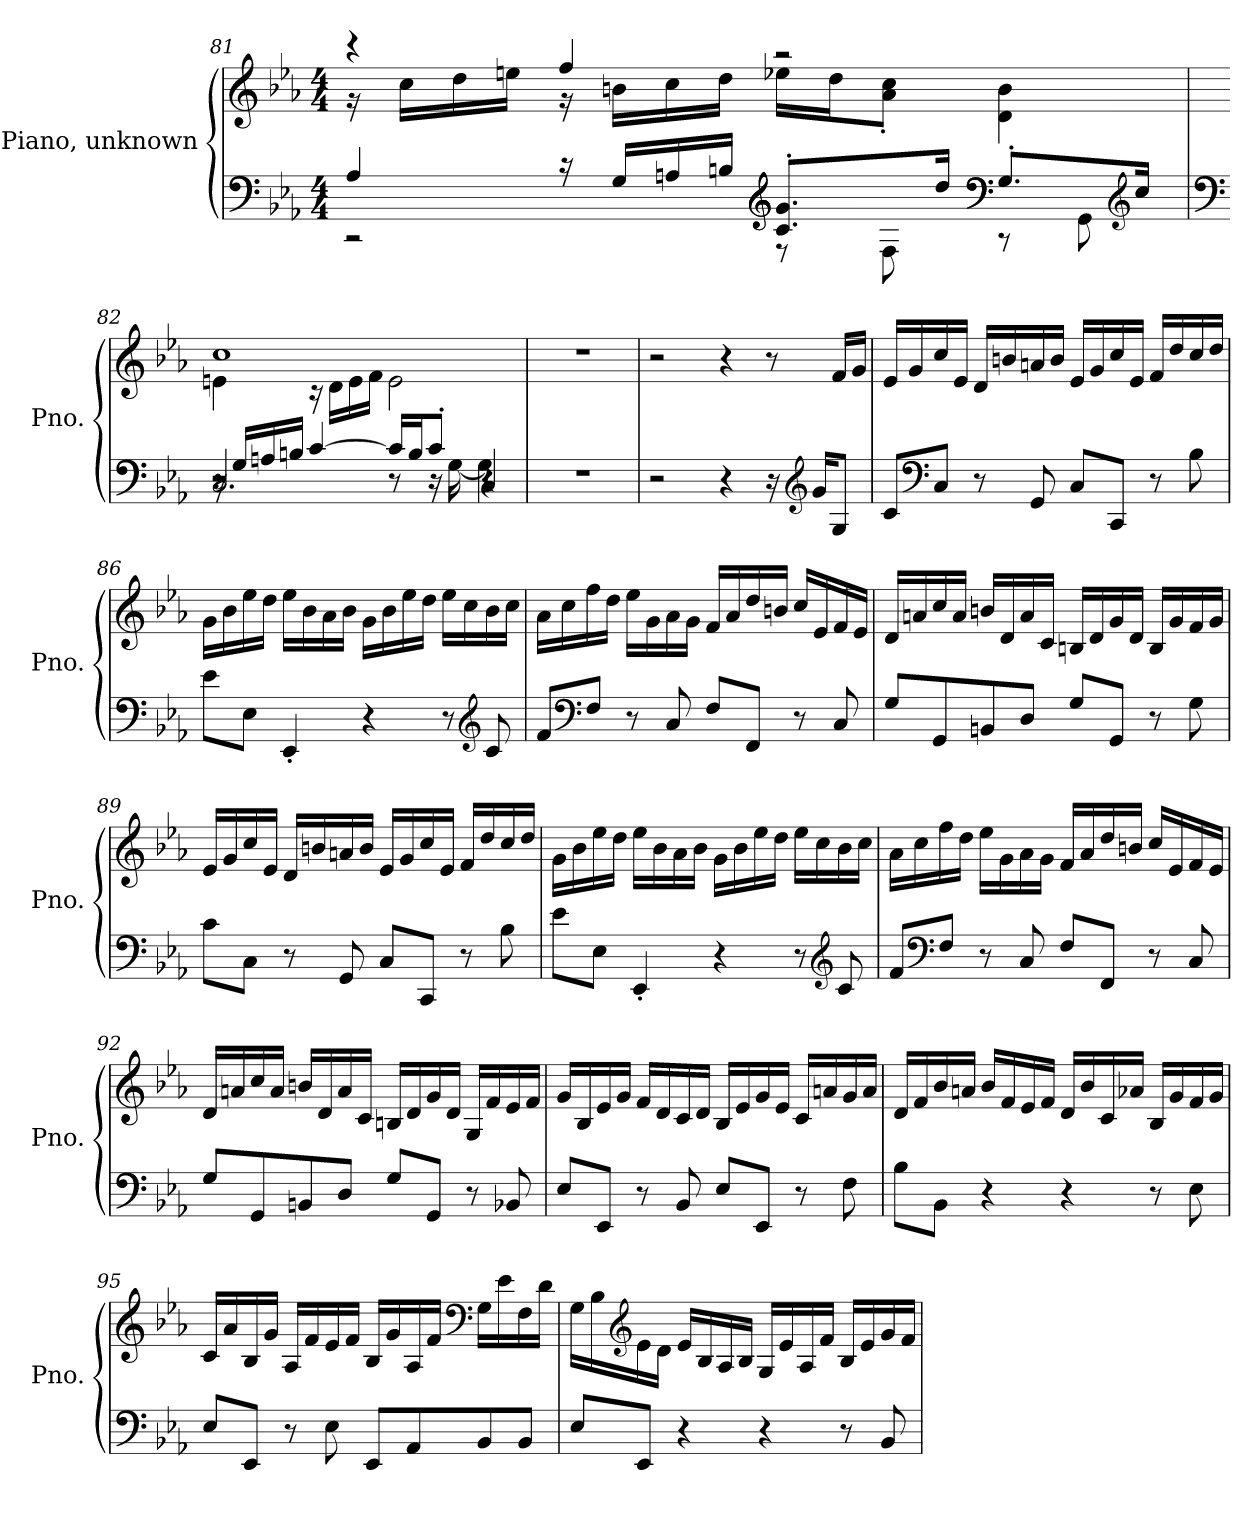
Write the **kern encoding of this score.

**kern	**kern
*part1	*part1
*staff2	*staff1
*I"Piano, unknown	*
*I'Pno.	*
*clefF4	*clefG2
*k[b-e-a-]	*k[b-e-a-]
*M4/4	*M4/4
=81	=81
*^	*^
4A-/	2r	4r	16r
.	.	.	16cc\LL
.	.	.	16dd\
.	.	.	16een\JJ
16r	.	4ff/	16r
16G/LL	.	.	16bn\LL
16An/	.	.	16cc\
16Bn/JJ	.	.	16dd\JJ
*clefG2	*	*	*
8.c/' 8.g/'L	8r	2r	16ee-X\LL
.	.	.	16dd\J
.	8F\	.	8a-\' 8cc\'J
16dd/Jk	.	.	.
*clefF4	*	*	*
8.G'/L	8r	.	4d\ 4b\
.	8GG\	.	.
*clefG2	*	*	*
16cc/Jk	.	.	.
*v	*v	*	*
!!LO:LB:g=z	!!
=82	=82	=82
*clefF4	*	*
*^	*	*
*	*^	*	*
16r	2r	2.C/	1cc	4en\
16G/LL	.	.	.	.
16An/	.	.	.	.
16Bn/JJ	.	.	.	.
[4c/	.	.	.	16r
.	.	.	.	16d\LL
.	.	.	.	16e\
.	.	.	.	16f\JJ
16c/LL]	8r	.	.	2e\
16B/J	.	.	.	.
8c'/J	16r	.	.	.
.	[16G\	.	.	.
4C/	4G\]	4r	.	.
*v	*v	*v	*	*
*	*v	*v
=83	=83
1r	1r
=84	=84
2r	2r
4r	4r
16r	8r
*clefG2	*
16g/KL	.
8G/J	16f/LL
.	16g/JJ
!!LO:LB:g=z
=85	=85
8c/L	16e-/LL
.	16g/
*clefF4	*
8C/J	16cc/
.	16e-/JJ
8r	16d/LL
.	16bn/
8GG/	16an/
.	16b/JJ
8C/L	16e-/LL
.	16g/
8CC/J	16cc/
.	16e-/JJ
8r	16f/LL
.	16dd/
8B-\	16cc/
.	16dd/JJ
=86	=86
8e-\L	16g\LL
.	16b-\
8E-\J	16ee-\
.	16dd\JJ
4EE-'/	16ee-\LL
.	16b-\
.	16a-\
.	16b-\JJ
4r	16g\LL
.	16b-\
.	16ee-\
.	16dd\JJ
8r	16ee-\LL
.	16cc\
*clefG2	*
8c/	16b-\
.	16cc\JJ
!!LO:LB:g=z
=87	=87
8f/L	16a-\LL
.	16cc\
*clefF4	*
8F/J	16ff\
.	16dd\JJ
8r	16ee-\LL
.	16g\
8C/	16a-\
.	16g\JJ
8F/L	16f/LL
.	16a-/
8FF/J	16dd/
.	16bn/JJ
8r	16cc/LL
.	16e-/
8C/	16f/
.	16e-/JJ
=88	=88
8G/L	16d/LL
.	16an/
8GG/	16cc/
.	16a/JJ
8BBn/	16bn/LL
.	16d/
8D/J	16a/
.	16c/JJ
8G/L	16Bn/LL
.	16d/
8GG/J	16g/
.	16d/JJ
8r	16B/LL
.	16g/
8G\	16f/
.	16g/JJ
!!LO:LB:g=z
=89	=89
8c\L	16e-/LL
.	16g/
8C\J	16cc/
.	16e-/JJ
8r	16d/LL
.	16bn/
8GG/	16an/
.	16b/JJ
8C/L	16e-/LL
.	16g/
8CC/J	16cc/
.	16e-/JJ
8r	16f/LL
.	16dd/
8B-\	16cc/
.	16dd/JJ
=90	=90
8e-\L	16g\LL
.	16b-\
8E-\J	16ee-\
.	16dd\JJ
4EE-'/	16ee-\LL
.	16b-\
.	16a-\
.	16b-\JJ
4r	16g\LL
.	16b-\
.	16ee-\
.	16dd\JJ
8r	16ee-\LL
.	16cc\
*clefG2	*
8c/	16b-\
.	16cc\JJ
!!LO:LB:g=z
=91	=91
8f/L	16a-\LL
.	16cc\
*clefF4	*
8F/J	16ff\
.	16dd\JJ
8r	16ee-\LL
.	16g\
8C/	16a-\
.	16g\JJ
8F/L	16f/LL
.	16a-/
8FF/J	16dd/
.	16bn/JJ
8r	16cc/LL
.	16e-/
8C/	16f/
.	16e-/JJ
=92	=92
8G/L	16d/LL
.	16an/
8GG/	16cc/
.	16a/JJ
8BBn/	16bn/LL
.	16d/
8D/J	16a/
.	16c/JJ
8G/L	16Bn/LL
.	16d/
8GG/J	16g/
.	16d/JJ
8r	16G/LL
.	16f/
8BB-X/	16e-/
.	16f/JJ
!!LO:PB:g=z
=93	=93
8E-/L	16g/LL
.	16B-/
8EE-/J	16e-/
.	16g/JJ
8r	16f/LL
.	16d/
8BB-/	16c/
.	16d/JJ
8E-/L	16B-/LL
.	16e-/
8EE-/J	16g/
.	16e-/JJ
8r	16c/LL
.	16an/
8F\	16g/
.	16a/JJ
=94	=94
8B-\L	16d/LL
.	16f/
8BB-\J	16b-/
.	16an/JJ
4r	16b-/LL
.	16f/
.	16e-/
.	16f/JJ
4r	16d/LL
.	16b-/
.	16c/
.	16a-X/JJ
8r	16B-/LL
.	16g/
8E-\	16f/
.	16g/JJ
!!LO:LB:g=z
=95	=95
8E-/L	16c/LL
.	16a-/
8EE-/J	16B-/
.	16g/JJ
8r	16A-/LL
.	16f/
8E-\	16e-/
.	16f/JJ
8EE-/L	16B-/LL
.	16g/
8AA-/	16A-/
.	16f/JJ
*	*clefF4
8BB-/	16G\LL
.	16e-\
8BB-/J	16F\
.	16d\JJ
=96	=96
8E-/L	16G\LL
.	16B-\
*	*clefG2
8EE-/J	16e-\
.	16d\JJ
4r	16e-/LL
.	16B-/
.	16A-/
.	16B-/JJ
4r	16G/LL
.	16e-/
.	16A-/
.	16f/JJ
8r	16B-/LL
.	16e-/
8BB-/	16g/
.	16f/JJ
=	=
*-	*-
